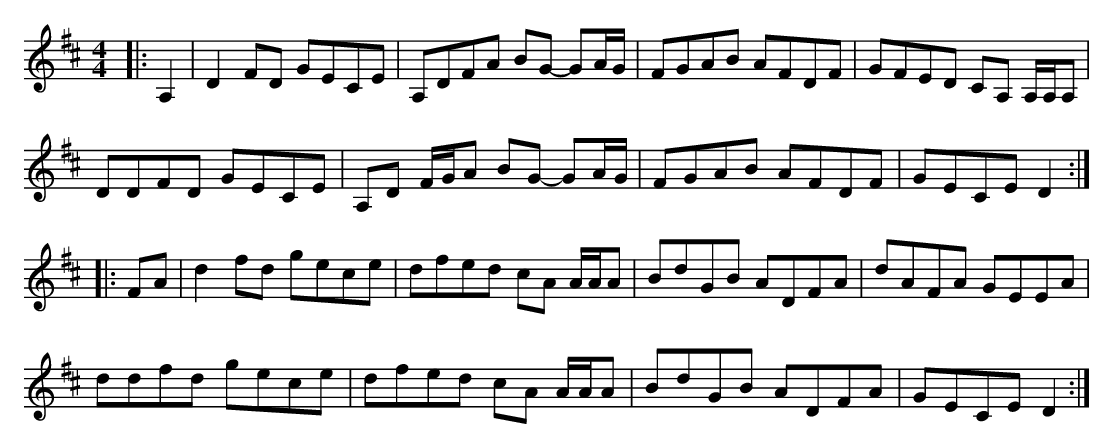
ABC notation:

X:1
M:4/4
K:D
|:A,2|D2 FD GECE|A,DFA BG- GA/G/|FGAB AFDF|GFED CA, A,/A,/A,|
DDFD GECE|A,D F/G/A BG- GA/G/|FGAB AFDF|GECE D2:|
|:FA|d2 fd gece|dfed cA A/A/A|BdGB ADFA|dAFA GEEA|
ddfd gece|dfed cA A/A/A|BdGB ADFA|GECE D2:|
